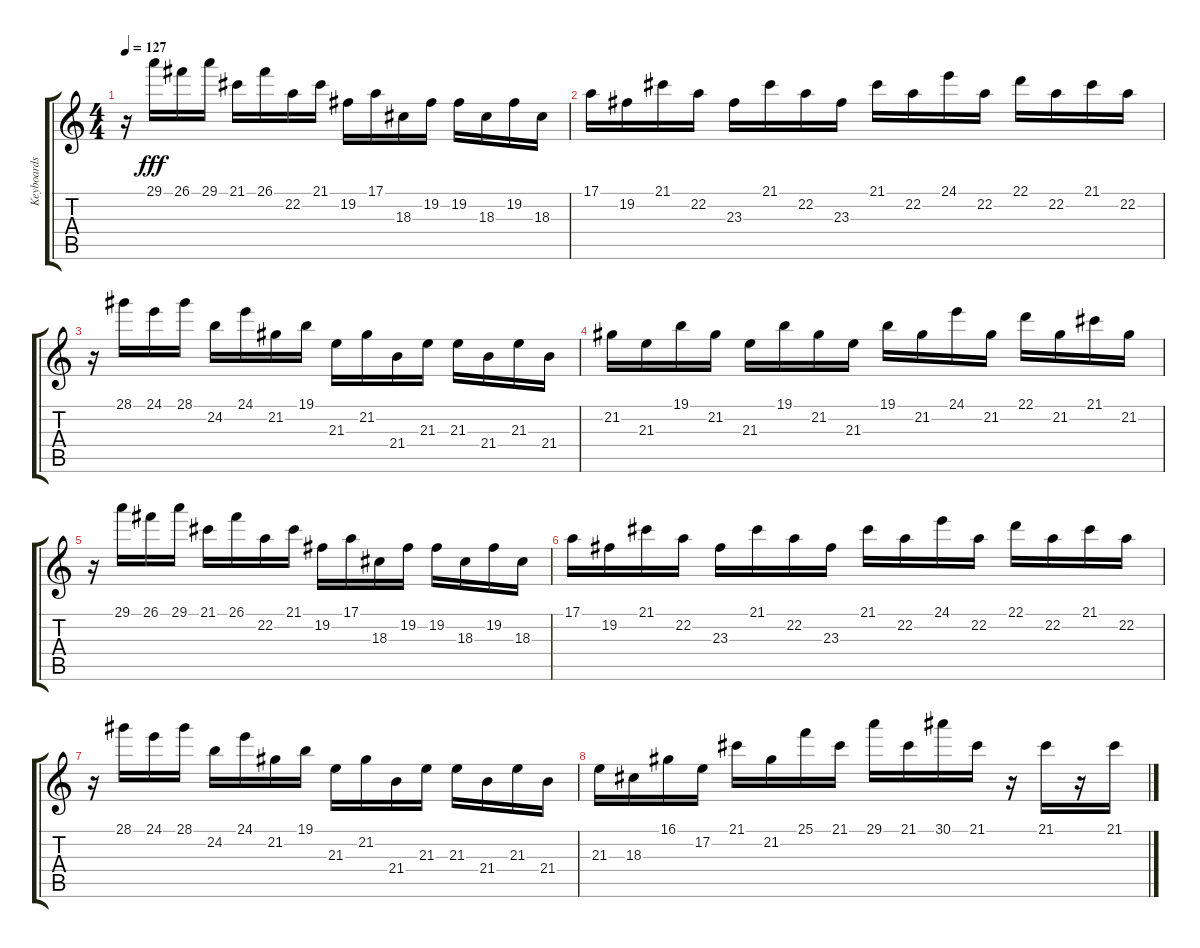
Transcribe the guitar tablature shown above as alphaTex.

\track ("Keyboards 2" "Keyboards ") {instrument musicbox}
\staff {score tabs}
\tuning (E4 B3 G3 D3 A2 E2) {hide}
\ts (4 4)
\tempo 127
\clef g2
\ks c
r.16{dy f} 29.1.16{dy fff} 26.1.16 29.1.16 21.1.16 26.1.16 22.2.16 21.1.16 19.2.16 17.1.16 18.3.16 19.2.16 19.2.16 18.3.16 19.2.16 18.3.16 |
17.1.16 19.2.16 21.1.16 22.2.16 23.3.16 21.1.16 22.2.16 23.3.16 21.1.16 22.2.16 24.1.16 22.2.16 22.1.16 22.2.16 21.1.16 22.2.16 |
r.16 28.1.16 24.1.16 28.1.16 24.2.16 24.1.16 21.2.16 19.1.16 21.3.16 21.2.16 21.4.16 21.3.16 21.3.16 21.4.16 21.3.16 21.4.16 |
21.2.16 21.3.16 19.1.16 21.2.16 21.3.16 19.1.16 21.2.16 21.3.16 19.1.16 21.2.16 24.1.16 21.2.16 22.1.16 21.2.16 21.1.16 21.2.16 |
r.16 29.1.16 26.1.16 29.1.16 21.1.16 26.1.16 22.2.16 21.1.16 19.2.16 17.1.16 18.3.16 19.2.16 19.2.16 18.3.16 19.2.16 18.3.16 |
17.1.16 19.2.16 21.1.16 22.2.16 23.3.16 21.1.16 22.2.16 23.3.16 21.1.16 22.2.16 24.1.16 22.2.16 22.1.16 22.2.16 21.1.16 22.2.16 |
r.16 28.1.16 24.1.16 28.1.16 24.2.16 24.1.16 21.2.16 19.1.16 21.3.16 21.2.16 21.4.16 21.3.16 21.3.16 21.4.16 21.3.16 21.4.16 |
21.3.16 18.3.16 16.1.16 17.2.16 21.1.16 21.2.16 25.1.16 21.1.16 29.1.16 21.1.16 30.1.16 21.1.16 r.16 21.1.16 r.16 21.1.16
